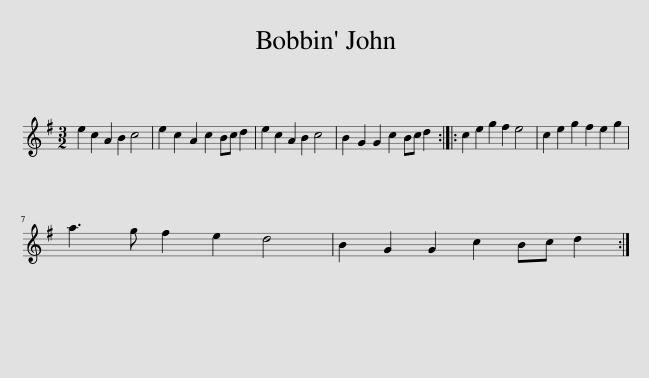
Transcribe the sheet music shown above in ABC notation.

X:1
L:1/8
M:3/2
I:linebreak $
K:G
V:1 treble
V:1
 e2 c2 A2 B2 c4 | e2 c2 A2 c2 Bc d2 | e2 c2 A2 B2 c4 | B2 G2 G2 c2 Bc d2 :: c2 e2 g2 f2 e4 | %5
 c2 e2 g2 f2 e2 g2 |$ a3 g f2 e2 d4 | B2 G2 G2 c2 Bc d2 :| %8
